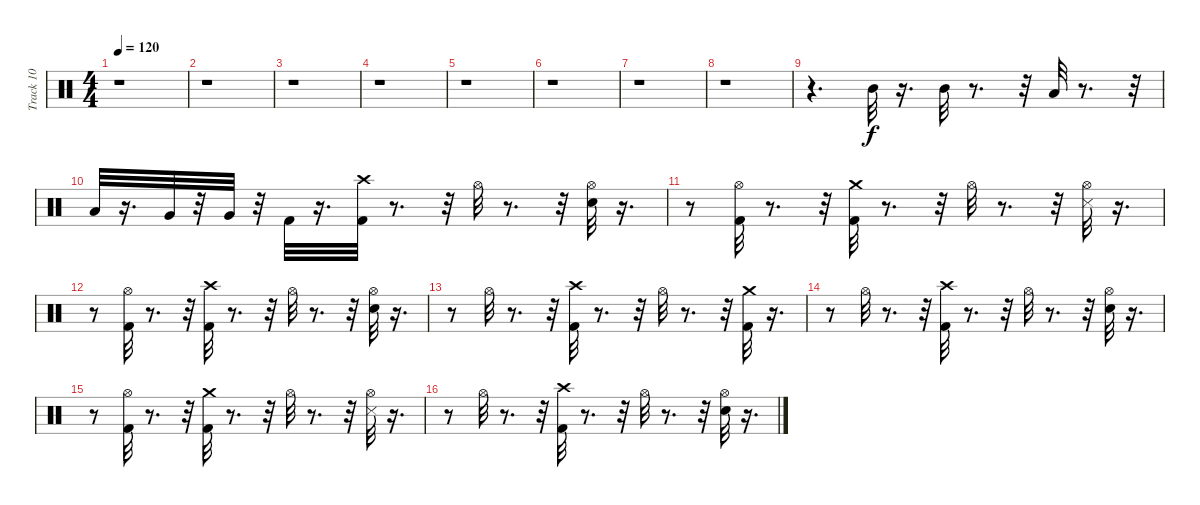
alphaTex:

\track ("Track 10" "Track 10") {instrument percussion}
\staff {score}
\articulation defaults
\ts (4 4)
\tempo 120
\clef neutral
\ks c
r.1{dy f} |
r.1 |
r.1 |
r.1 |
r.1 |
r.1 |
r.1 |
r.1 |
r.4{d} "Mid Tom (hit)".32 r.16{d} "Mid Tom (hit)".32 r.8{d} r.32 "Low Tom (hit)".32 r.8{d} r.32 |
"Low Tom (hit)".32 r.16{d} "Very Low Tom (hit)".32 r.32 "Very Low Tom (hit)".32 r.32 "Kick (hit) 2".32 r.16{d} ("Crash high (hit)" "Kick (hit) 2").32 r.8{d} r.32 "Hi-Hat (open)".32 r.8{d} r.32 ("Electric Snare (hit)" "Hi-Hat (open)").32 r.16{d} |
r.8 ("Hi-Hat (open)" "Kick (hit) 2").32 r.8{d} r.32 ("Kick (hit) 2" "Crash medium (hit)").32 r.8{d} r.32 "Hi-Hat (open)".32 r.8{d} r.32 ("Snare (side stick) 3" "Hi-Hat (open)").32 r.16{d} |
r.8 ("Kick (hit) 2" "Hi-Hat (open)").32 r.8{d} r.32 ("Crash high (hit)" "Kick (hit) 2").32 r.8{d} r.32 "Hi-Hat (open)".32 r.8{d} r.32 ("Hi-Hat (open)" "Electric Snare (hit)").32 r.16{d} |
r.8 "Hi-Hat (open)".32 r.8{d} r.32 ("Crash high (hit)" "Kick (hit) 2").32 r.8{d} r.32 "Hi-Hat (open)".32 r.8{d} r.32 ("Kick (hit) 2" "Crash medium (hit)").32 r.16{d} |
r.8 "Hi-Hat (open)".32 r.8{d} r.32 ("Kick (hit) 2" "Crash high (hit)").32 r.8{d} r.32 "Hi-Hat (open)".32 r.8{d} r.32 ("Electric Snare (hit)" "Hi-Hat (open)").32 r.16{d} |
r.8 ("Hi-Hat (open)" "Kick (hit) 2").32 r.8{d} r.32 ("Kick (hit) 2" "Crash medium (hit)").32 r.8{d} r.32 "Hi-Hat (open)".32 r.8{d} r.32 ("Hi-Hat (open)" "Snare (side stick) 3").32 r.16{d} |
r.8 "Hi-Hat (open)".32 r.8{d} r.32 ("Crash high (hit)" "Kick (hit) 2").32 r.8{d} r.32 "Hi-Hat (open)".32 r.8{d} r.32 ("Electric Snare (hit)" "Hi-Hat (open)").32 r.16{d}
